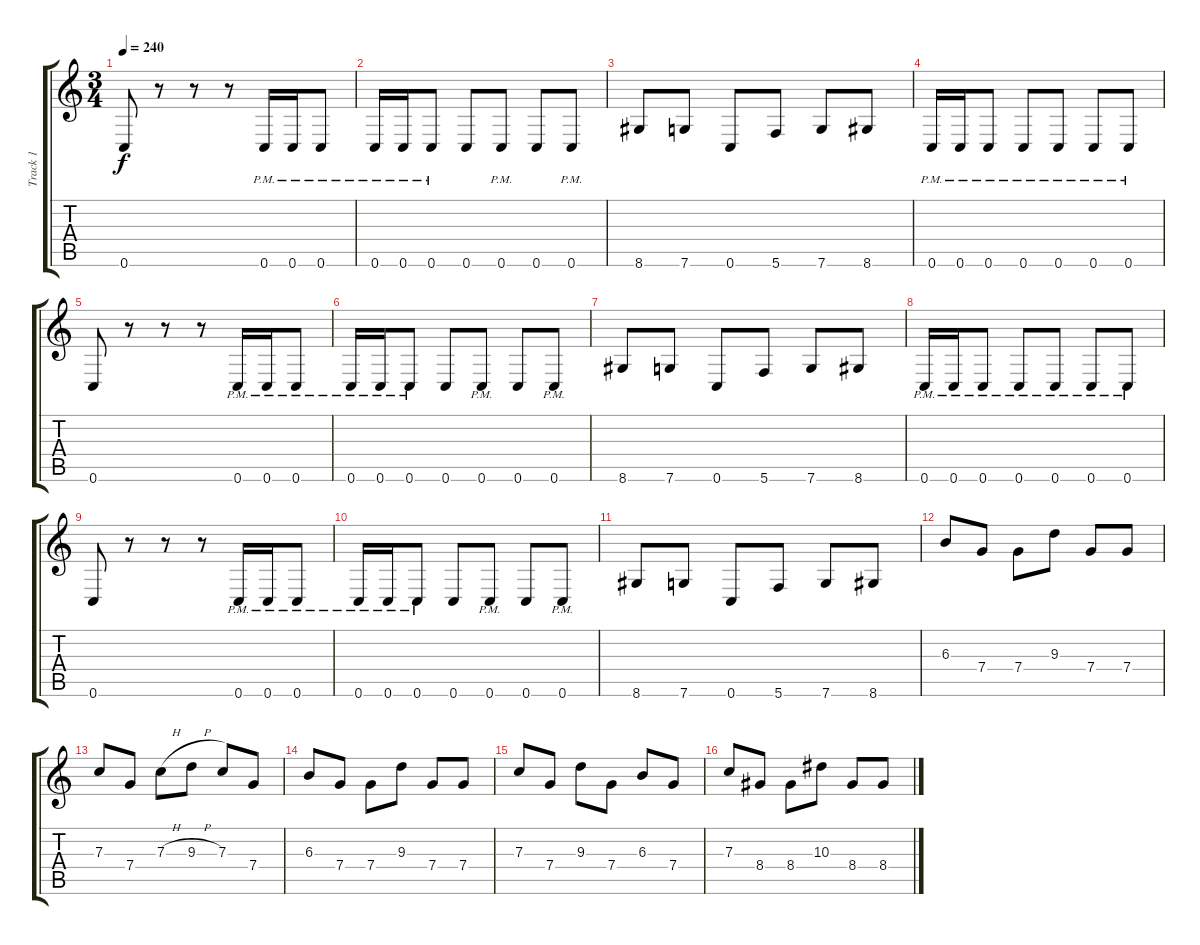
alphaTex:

\track ("Track 1" "Track 1") {instrument distortionguitar}
\staff {score tabs}
\tuning (D4 A3 F3 C3 G2 C2) {hide}
\ts (3 4)
\tempo 240
\clef g2
\ks c
0.6.8{dy f} r.8 r.8 r.8 0.6{pm}.16 0.6{pm}.16 0.6{pm}.8 |
0.6{pm}.16 0.6{pm}.16 0.6{pm}.8 0.6.8 0.6{pm}.8 0.6.8 0.6{pm}.8 |
8.6.8 7.6.8 0.6.8 5.6.8 7.6.8 8.6.8 |
0.6{pm}.16 0.6{pm}.16 0.6{pm}.8 0.6{pm}.8 0.6{pm}.8 0.6{pm}.8 0.6{pm}.8 |
0.6.8 r.8 r.8 r.8 0.6{pm}.16 0.6{pm}.16 0.6{pm}.8 |
0.6{pm}.16 0.6{pm}.16 0.6{pm}.8 0.6.8 0.6{pm}.8 0.6.8 0.6{pm}.8 |
8.6.8 7.6.8 0.6.8 5.6.8 7.6.8 8.6.8 |
0.6{pm}.16 0.6{pm}.16 0.6{pm}.8 0.6{pm}.8 0.6{pm}.8 0.6{pm}.8 0.6{pm}.8 |
0.6.8 r.8 r.8 r.8 0.6{pm}.16 0.6{pm}.16 0.6{pm}.8 |
0.6{pm}.16 0.6{pm}.16 0.6{pm}.8 0.6.8 0.6{pm}.8 0.6.8 0.6{pm}.8 |
8.6.8 7.6.8 0.6.8 5.6.8 7.6.8 8.6.8 |
6.3.8 7.4.8 7.4.8 9.3.8 7.4.8 7.4.8 |
7.3.8 7.4.8 7.3{h}.8 9.3{h}.8 7.3.8 7.4.8 |
6.3.8 7.4.8 7.4.8 9.3.8 7.4.8 7.4.8 |
7.3.8 7.4.8 9.3.8 7.4.8 6.3.8 7.4.8 |
7.3.8 8.4.8 8.4.8 10.3.8 8.4.8 8.4.8
